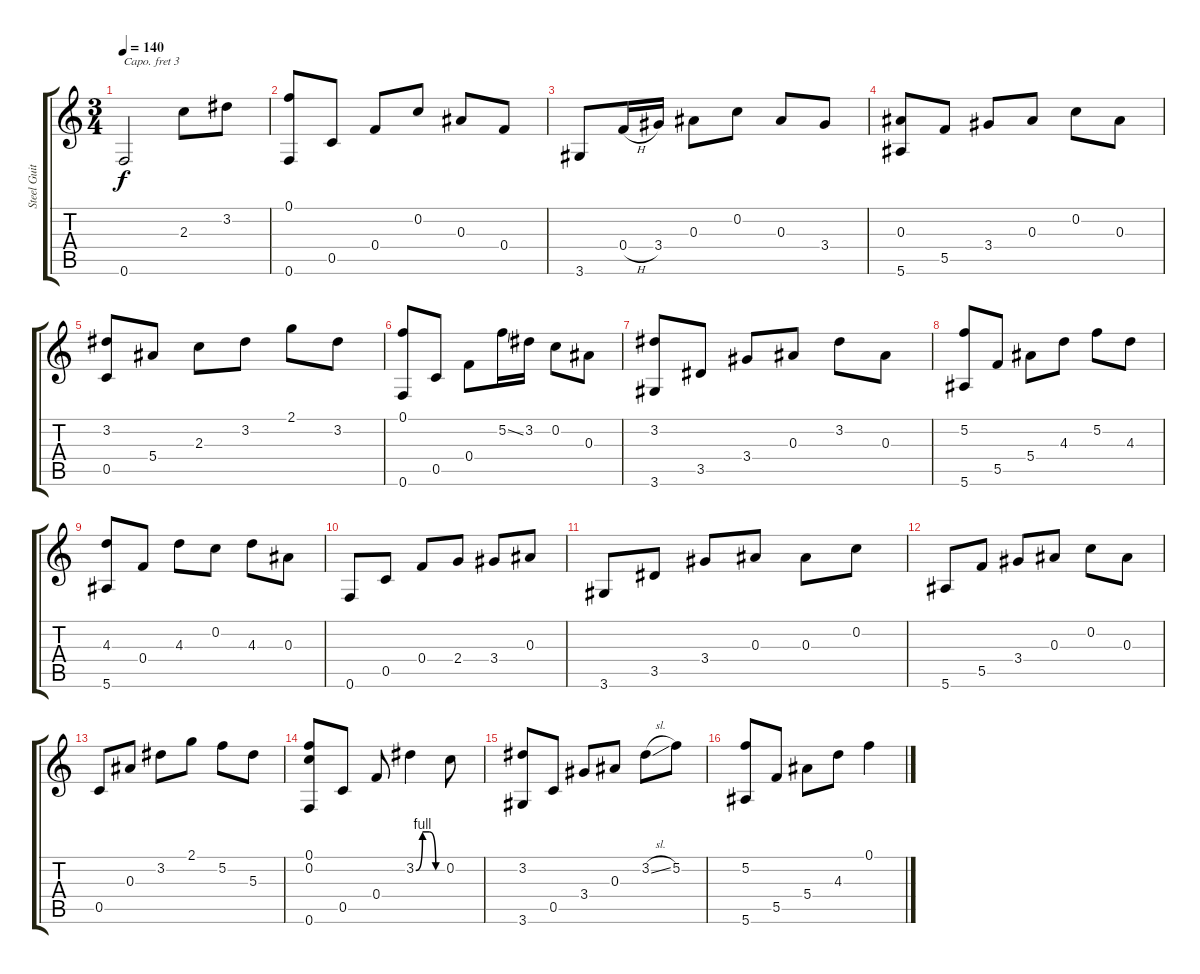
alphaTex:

\track ("Steel Guitar" "Steel Guit") {instrument acousticguitarsteel}
\staff {score tabs}
\capo 3
\tuning (D4 A3 G3 D3 A2 D2) {hide}
\ts (3 4)
\tempo 140
\clef g2
\ks c
0.6.2{dy f} 2.3.8 3.2.8 |
(0.1 0.6).8 0.5.8 0.4.8 0.2.8 0.3.8 0.4.8 |
3.6.8 0.4{h}.16 3.4.16 0.3.8 0.2.8 0.3.8 3.4.8 |
(0.3 5.6).8 5.5.8 3.4.8 0.3.8 0.2.8 0.3.8 |
(3.2 0.5).8 5.4.8 2.3.8 3.2.8 2.1.8 3.2.8 |
(0.1 0.6).8 0.5.8 0.4.8 5.2{ss}.16 3.2.16 0.2.8 0.3.8 |
(3.2 3.6).8 3.5.8 3.4.8 0.3.8 3.2.8 0.3.8 |
(5.2 5.6).8 5.5.8 5.4.8 4.3.8 5.2.8 4.3.8 |
(4.3 5.6).8 0.4.8 4.3.8 0.2.8 4.3.8 0.3.8 |
0.6.8 0.5.8 0.4.8 2.4.8 3.4.8 0.3.8 |
3.6.8 3.5.8 3.4.8 0.3.8 0.3.8 0.2.8 |
5.6.8 5.5.8 3.4.8 0.3.8 0.2.8 0.3.8 |
0.5.8 0.3.8 3.2.8 2.1.8 5.2.8 5.3.8 |
(0.1 0.2 0.6).8 0.5.8 0.4.8 3.2{be (custom 0 0 15 4 30 4 45 0 60 0)}.4 0.2.8 |
(3.2 3.6).8 0.5.8 3.4.8 0.3.8 3.2{sl}.8 5.2.8 |
(5.2 5.6).8 5.5.8 5.4.8 4.3.8 0.1.4
